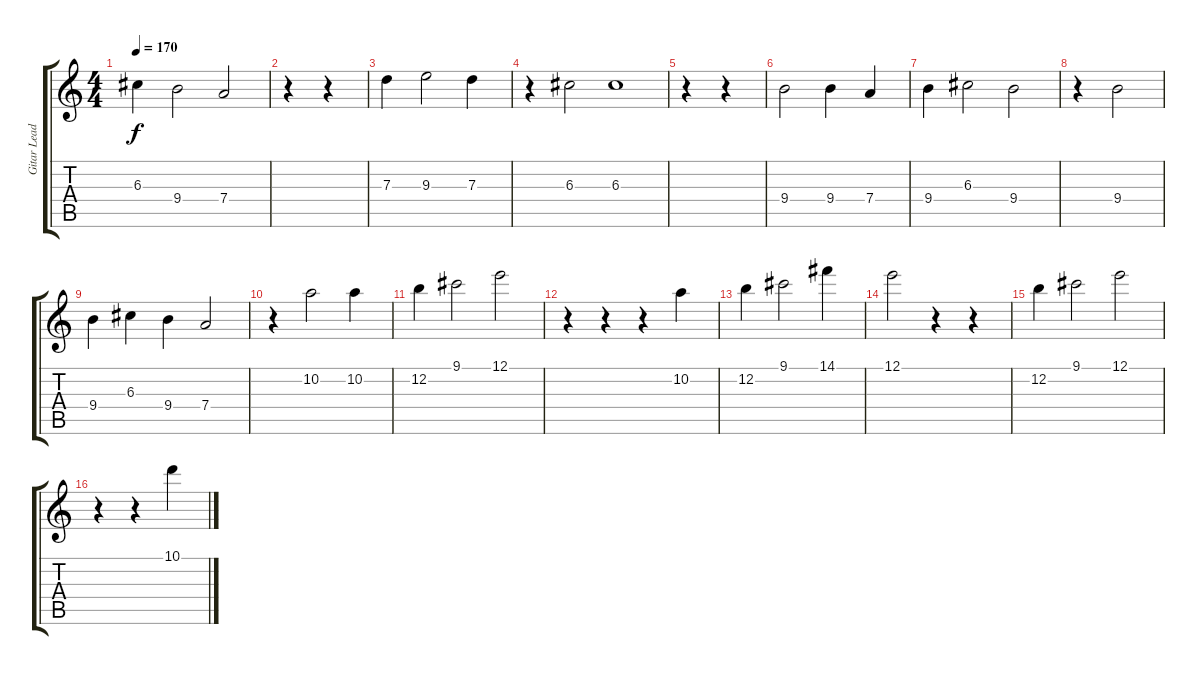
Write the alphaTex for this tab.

\track ("Gitar Lead" "Gitar Lead") {instrument acousticguitarsteel}
\staff {score tabs}
\tuning (E4 B3 G3 D3 A2 E2) {hide}
\ts (4 4)
\tempo 170
\clef g2
\ks c
6.3.4{dy f} 9.4.2 7.4.2 |
r.4 r.4 |
7.3.4 9.3.2 7.3.4 |
r.4 6.3.2 6.3.1 |
r.4 r.4 |
9.4.2 9.4.4 7.4.4 |
9.4.4 6.3.2 9.4.2 |
r.4 9.4.2 |
9.4.4 6.3.4 9.4.4 7.4.2 |
r.4 10.2.2 10.2.4 |
12.2.4 9.1.2 12.1.2 |
r.4 r.4 r.4 10.2.4 |
12.2.4 9.1.2 14.1.4 |
12.1.2 r.4 r.4 |
12.2.4 9.1.2 12.1.2 |
r.4 r.4 10.1.4
